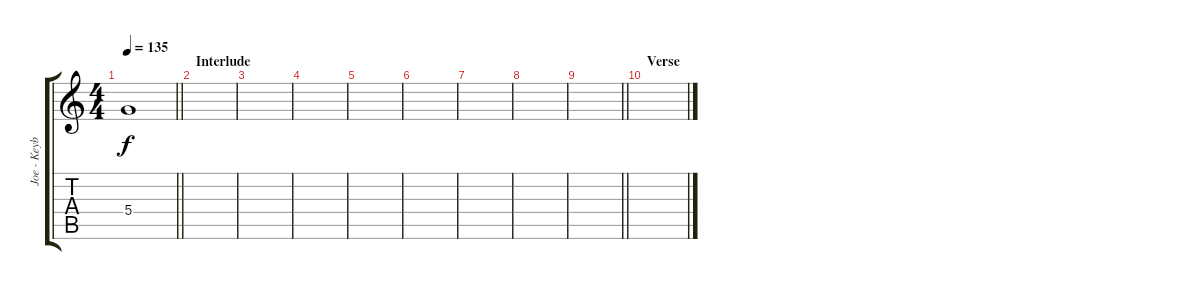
\track ("Joe - Keyboards" "Joe - Keyb") {instrument guitarharmonics}
\staff {score tabs}
\tuning (E4 B3 G3 D3 A2 E2) {hide}
\ts (4 4)
\tempo 135
\clef g2
\barLineRight lightlight
\ks c
5.4{t}.1{dy f} |
\section ("" "Interlude")
|
|
|
|
|
|
|
\barLineRight lightlight
|
\section ("" "Verse")
